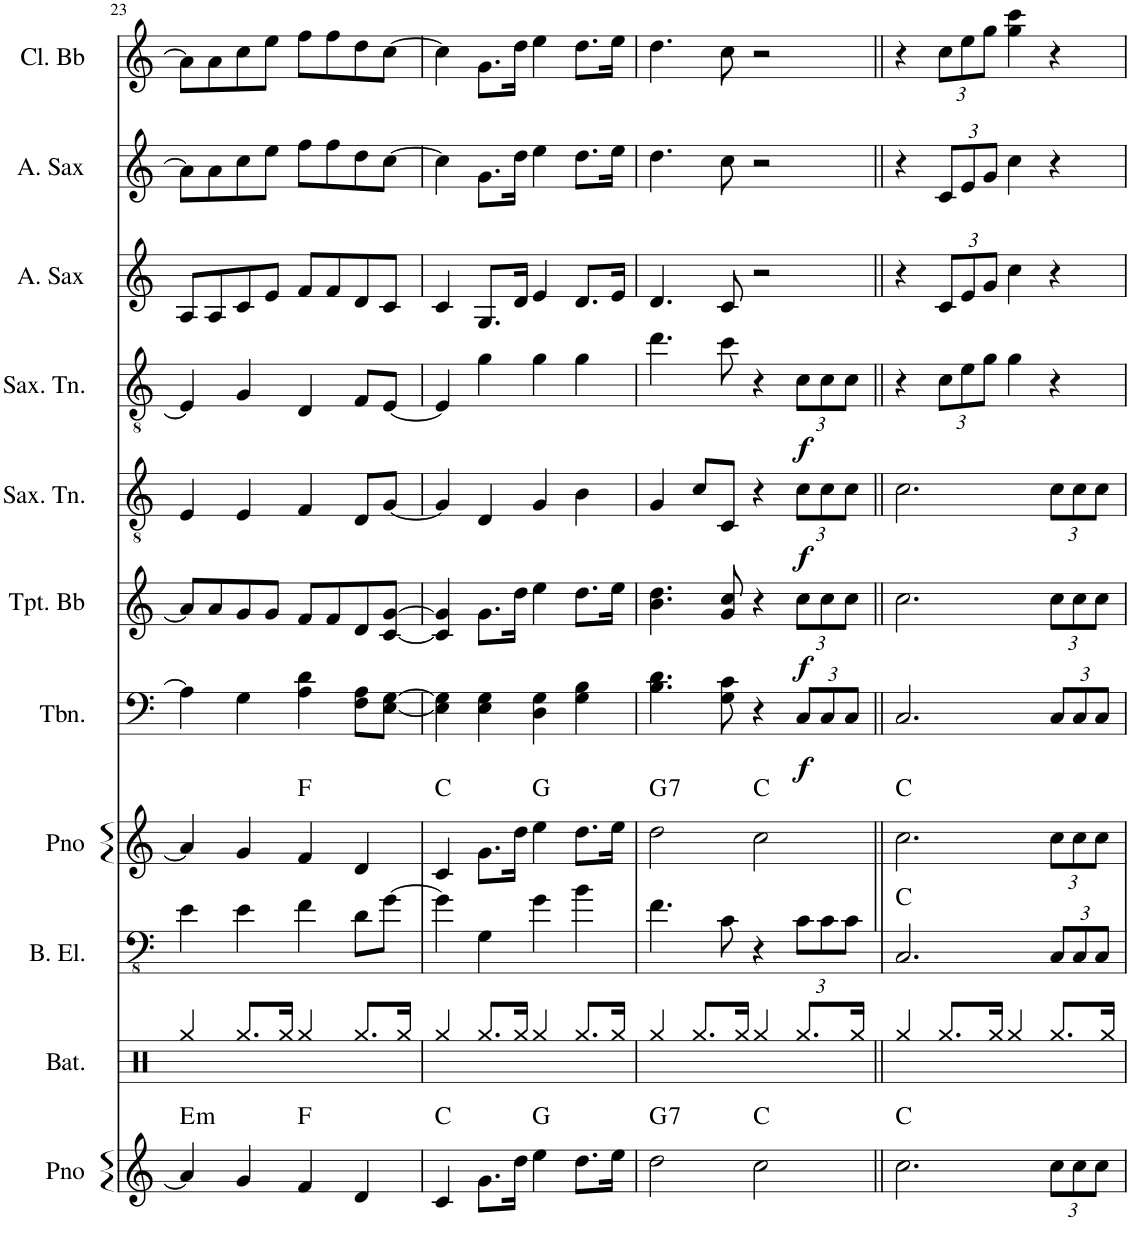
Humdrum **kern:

**kern	**kern	**kern	**harte	**kern	**harte	**kern	**dynam	**kern	**dynam	**kern	**dynam	**kern	**dynam	**kern	**kern	**kern
*part11	*part10	*part9	*part9	*part8	*part8	*part7	*part7	*part6	*part6	*part5	*part5	*part4	*part4	*part3	*part2	*part1
*staff11	*staff10	*staff9	*	*staff8	*	*staff7	*staff7	*staff6	*staff6	*staff5	*staff5	*staff4	*staff4	*staff3	*staff2	*staff1
*I"Piano	*I"Bateria	*I"Baixo elétrico	*	*I"Piano	*	*I"Trombone	*	*I"Trompete Bb	*	*I"Saxofone Tenor	*	*I"Saxofone Tenor	*	*I"Saxofone Alto	*I"Saxofone Alto	*I"Clarineta Bb
*I'Pno	*I'Bat.	*I'B. El.	*	*I'Pno	*	*I'Tbn.	*	*I'Tpt. Bb	*	*I'Sax. Tn.	*	*I'Sax. Tn.	*	*	*	*I'Cl. Bb
!!LO:PB:g=z
*clefG2	*clefX	*clefFv4	*	*clefG2	*	*clefF4	*	*clefG2	*	*clefGv2	*	*clefGv2	*	*clefG2	*clefG2	*clefG2
*	*	*	*	*	*	*	*	*ITrd1c2	*	*ITrd8c14	*	*ITrd8c14	*	*ITrd5c9	*ITrd5c9	*ITrd1c2
*k[]	*k[]	*k[]	*	*k[]	*	*k[]	*	*k[]	*	*k[]	*	*k[]	*	*k[]	*k[]	*k[]
*M4/4	*M4/4	*M4/4	*	*M4/4	*	*M4/4	*	*M4/4	*	*M4/4	*	*M4/4	*	*M4/4	*M4/4	*M4/4
=23	=23	=23	=23	=23	=23	=23	=23	=23	=23	=23	=23	=23	=23	=23	=23	=23
4a/]	4Rgg/	4E\	.	4a/]	.	4A\]	.	8a/L]	.	4E/	.	4E/]	.	8A/L	8a\L]	8a\L]
.	.	.	.	.	.	.	.	8a/	.	.	.	.	.	8A/	8a\	8a\
4g/	8.Rgg/L	4E\	.	4g/	.	4G\	.	8g/	.	4E/	.	4G/	.	8c/	8cc\	8cc\
.	.	.	.	.	.	.	.	8g/J	.	.	.	.	.	8e/J	8ee\J	8ee\J
.	16Rgg/Jk	.	.	.	.	.	.	.	.	.	.	.	.	.	.	.
4f/	4Rgg/	4F\	.	4f/	F:maj	4A\ 4d\	.	8f/L	.	4F/	.	4D/	.	8f/L	8ff\L	8ff\L
.	.	.	.	.	.	.	.	8f/	.	.	.	.	.	8f/	8ff\	8ff\
4d/	8.Rgg/L	8D\L	.	4d/	.	8F\ 8A\L	.	8d/	.	8D/L	.	8F/L	.	8d/	8dd\	8dd\
.	.	[8G\J	.	.	.	[8E\ [8G\J	.	[8c/ [8g/J	.	[8G/J	.	[8E/J	.	8c/J	[8cc\J	[8cc\J
.	16Rgg/Jk	.	.	.	.	.	.	.	.	.	.	.	.	.	.	.
=24	=24	=24	=24	=24	=24	=24	=24	=24	=24	=24	=24	=24	=24	=24	=24	=24
4c/	4Rgg/	4G\]	.	4c/	C:maj	4E\] 4G\]	.	4c/] 4g/]	.	4G/]	.	4E/]	.	4c/	4cc\]	4cc\]
8.g\L	8.Rgg/L	4GG\	.	8.g\L	.	4E\ 4G\	.	8.g\L	.	4D/	.	4g\	.	8.G/L	8.g\L	8.g\L
16dd\Jk	16Rgg/Jk	.	.	16dd\Jk	.	.	.	16dd\Jk	.	.	.	.	.	16d/Jk	16dd\Jk	16dd\Jk
4ee\	4Rgg/	4G\	.	4ee\	G:maj	4D\ 4G\	.	4ee\	.	4G/	.	4g\	.	4e/	4ee\	4ee\
8.dd\L	8.Rgg/L	4B\	.	8.dd\L	.	4G\ 4B\	.	8.dd\L	.	4B\	.	4g\	.	8.d/L	8.dd\L	8.dd\L
16ee\Jk	16Rgg/Jk	.	.	16ee\Jk	.	.	.	16ee\Jk	.	.	.	.	.	16e/Jk	16ee\Jk	16ee\Jk
=25	=25	=25	=25	=25	=25	=25	=25	=25	=25	=25	=25	=25	=25	=25	=25	=25
!	!	!	!	!	!LO:H:kt=7	!	!	!	!	!	!	!	!	!	!	!
2dd\	4Rgg/	4.F\	.	2dd\	G:7	4.B\ 4.d\	.	4.b\ 4.dd\	.	4G/	.	4.dd\	.	4.d/	4.dd\	4.dd\
.	8.Rgg/L	.	.	.	.	.	.	.	.	8c/L	.	.	.	.	.	.
.	.	8C\	.	.	.	8G\ 8c\	.	8g/ 8cc/	.	8C/J	.	8cc\	.	8c/	8cc\	8cc\
.	16Rgg/Jk	.	.	.	.	.	.	.	.	.	.	.	.	.	.	.
2cc\	4Rgg/	4r	.	2cc\	C:maj	4r	.	4r	.	4r	.	4r	.	2r	2r	2r
*	*	*Xbrackettup	*	*	*	*Xbrackettup	*	*Xbrackettup	*	*Xbrackettup	*	*Xbrackettup	*	*	*	*
!	!	!	!	!	!	!	!LO:DY:b	!	!LO:DY:b	!	!LO:DY:b	!	!LO:DY:b	!	!	!
.	8.Rgg/L	12C\L	.	.	.	12C/L	f	12cc\L	f	12c\L	f	12c\L	f	.	.	.
.	.	12C\	.	.	.	12C/	.	12cc\	.	12c\	.	12c\	.	.	.	.
.	.	12C\J	.	.	.	12C/J	.	12cc\J	.	12c\J	.	12c\J	.	.	.	.
.	16Rgg/Jk	.	.	.	.	.	.	.	.	.	.	.	.	.	.	.
=26||	=26||	=26||	=26||	=26||	=26||	=26||	=26||	=26||	=26||	=26||	=26||	=26||	=26||	=26||	=26||	=26||
2.cc\	4Rgg/	2.CC/	C:maj	2.cc\	C:maj	2.C/	.	2.cc\	.	2.c\	.	4r	.	4r	4r	4r
*	*	*	*	*	*	*	*	*	*	*	*	*	*	*Xbrackettup	*Xbrackettup	*Xbrackettup
.	8.Rgg/L	.	.	.	.	.	.	.	.	.	.	12c\L	.	12c/L	12c/L	12cc\L
.	.	.	.	.	.	.	.	.	.	.	.	12e\	.	12e/	12e/	12ee\
.	.	.	.	.	.	.	.	.	.	.	.	12g\J	.	12g/J	12g/J	12gg\J
.	16Rgg/Jk	.	.	.	.	.	.	.	.	.	.	.	.	.	.	.
.	4Rgg/	.	.	.	.	.	.	.	.	.	.	4g\	.	4cc\	4cc\	4gg\ 4ccc\
*Xbrackettup	*	*	*	*Xbrackettup	*	*	*	*	*	*	*	*	*	*	*	*
12cc\L	8.Rgg/L	12CC/L	.	12cc\L	.	12C/L	.	12cc\L	.	12c\L	.	4r	.	4r	4r	4r
12cc\	.	12CC/	.	12cc\	.	12C/	.	12cc\	.	12c\	.	.	.	.	.	.
12cc\J	.	12CC/J	.	12cc\J	.	12C/J	.	12cc\J	.	12c\J	.	.	.	.	.	.
.	16Rgg/Jk	.	.	.	.	.	.	.	.	.	.	.	.	.	.	.
=	=	=	=	=	=	=	=	=	=	=	=	=	=	=	=	=
*-	*-	*-	*-	*-	*-	*-	*-	*-	*-	*-	*-	*-	*-	*-	*-	*-
